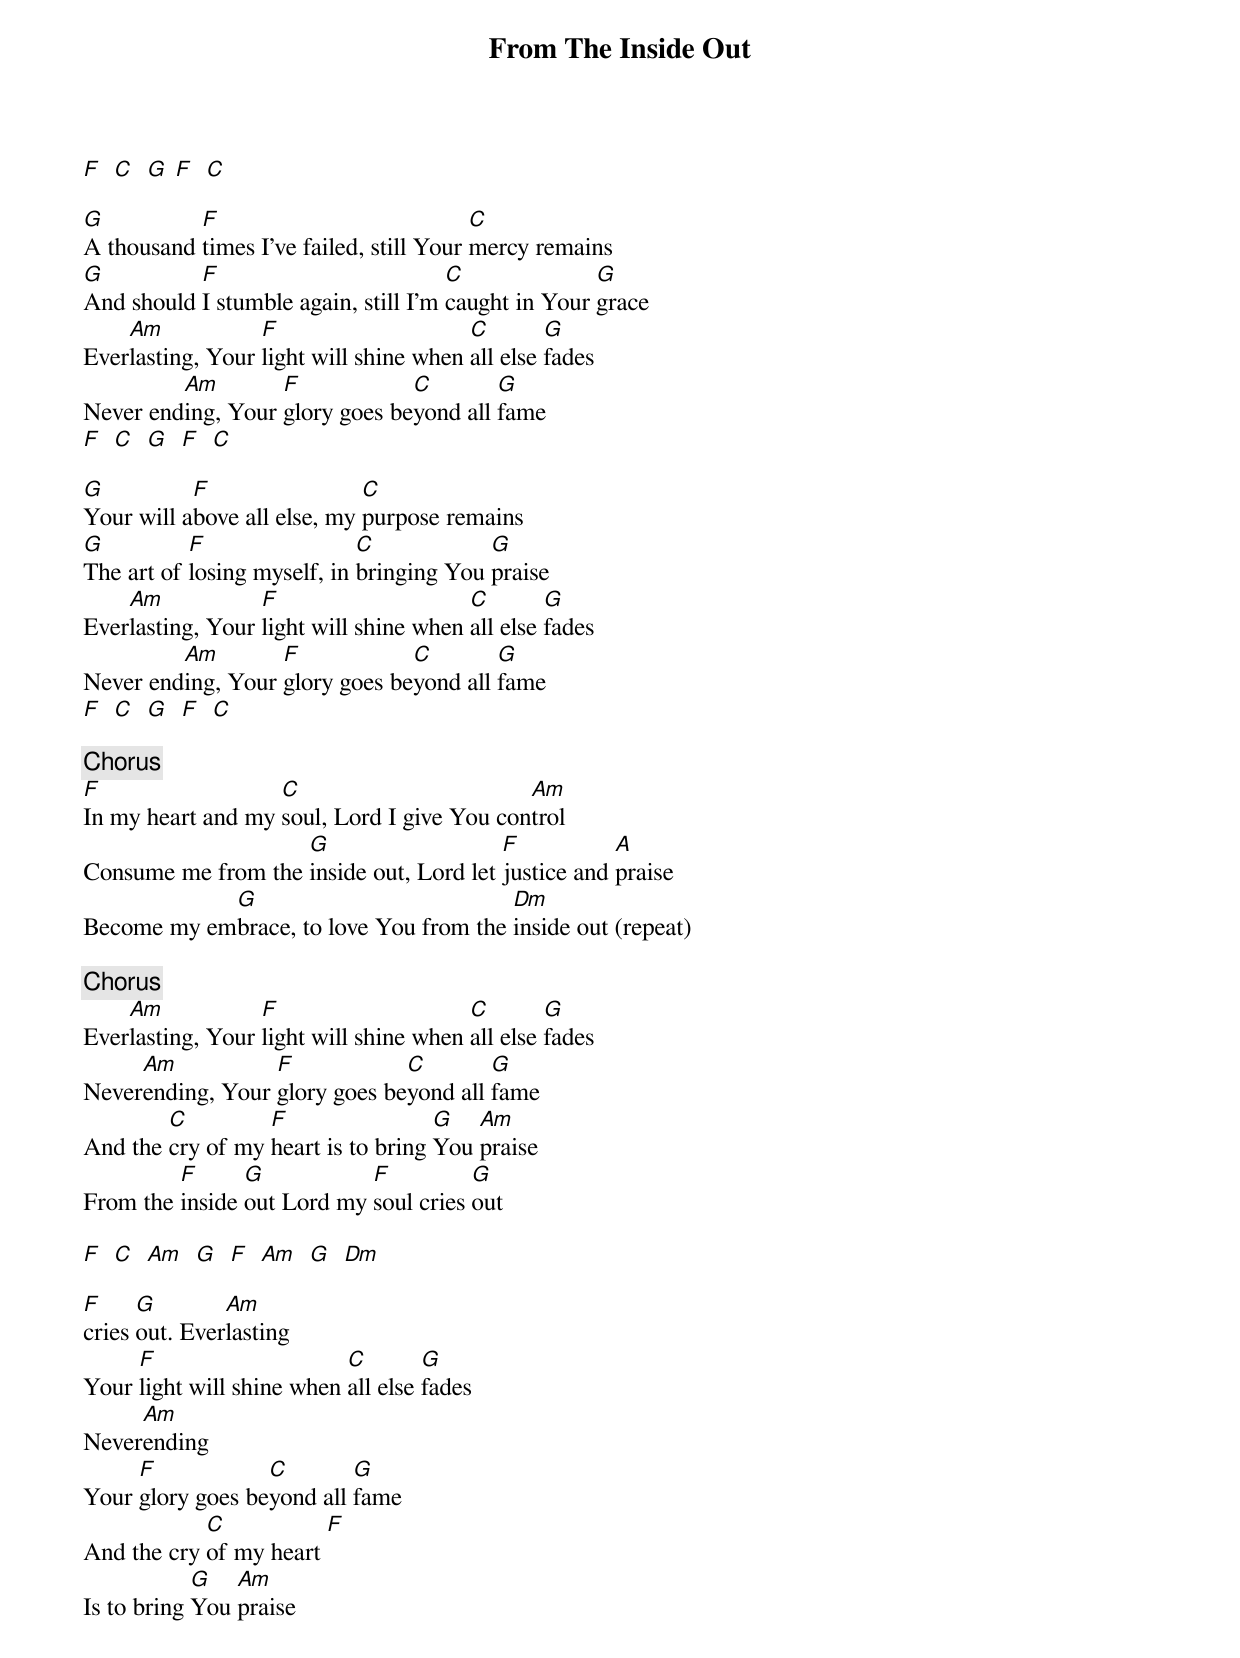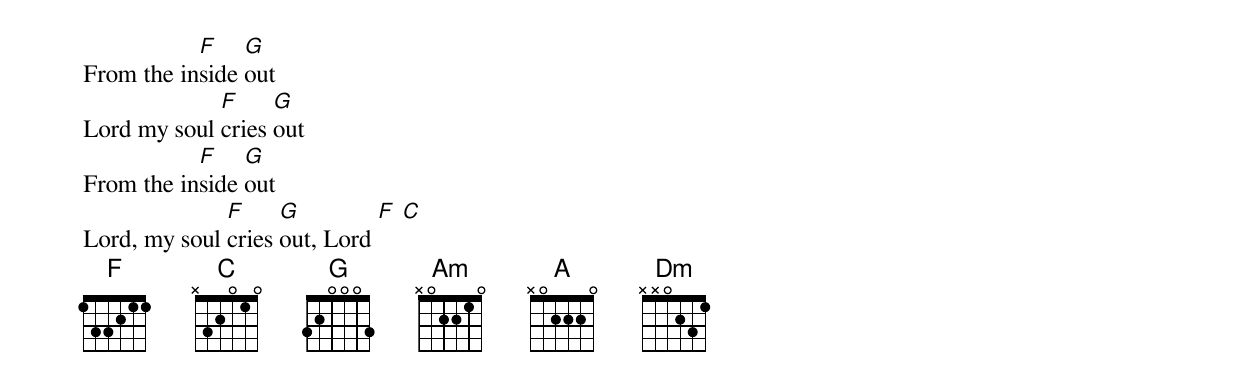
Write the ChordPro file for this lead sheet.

{Title: From The Inside Out}

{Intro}
[F]  [C]  [G] [F]  [C]

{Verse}
[G]A thousand [F]times I’ve failed, still Your [C]mercy remains
[G]And should [F]I stumble again, still I’m [C]caught in Your [G]grace
Ever[Am]lasting, Your [F]light will shine when [C]all else [G]fades
Never end[Am]ing, Your [F]glory goes be[C]yond all [G]fame
[F]  [C]  [G]  [F]  [C]

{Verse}
[G]Your will a[F]bove all else, my [C]purpose remains
[G]The art of [F]losing myself, in [C]bringing You [G]praise
Ever[Am]lasting, Your [F]light will shine when [C]all else [G]fades
Never end[Am]ing, Your [F]glory goes be[C]yond all [G]fame
[F]  [C]  [G]  [F]  [C]

{Chorus 1}
[F]In my heart and my [C]soul, Lord I give You con[Am]trol
Consume me from the [G]inside out, Lord let [F]justice and [A]praise
Become my em[G]brace, to love You from the [Dm]inside out (repeat)

{Chorus 2}
Ever[Am]lasting, Your [F]light will shine when [C]all else [G]fades
Never[Am]ending, Your [F]glory goes be[C]yond all [G]fame
And the [C]cry of my [F]heart is to bring [G]You [Am]praise
From the [F]inside [G]out Lord my [F]soul cries [G]out

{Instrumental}
[F]  [C]  [Am]  [G]  [F]  [Am]  [G]  [Dm]

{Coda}
[F]cries [G]out. Ever[Am]lasting
Your [F]light will shine when [C]all else [G]fades
Never[Am]ending
Your [F]glory goes be[C]yond all [G]fame
And the cry [C]of my heart [F]
Is to bring [G]You [Am]praise
From the in[F]side [G]out
Lord my soul [F]cries [G]out
From the in[F]side [G]out
Lord, my soul [F]cries [G]out, Lord [F] [C]
